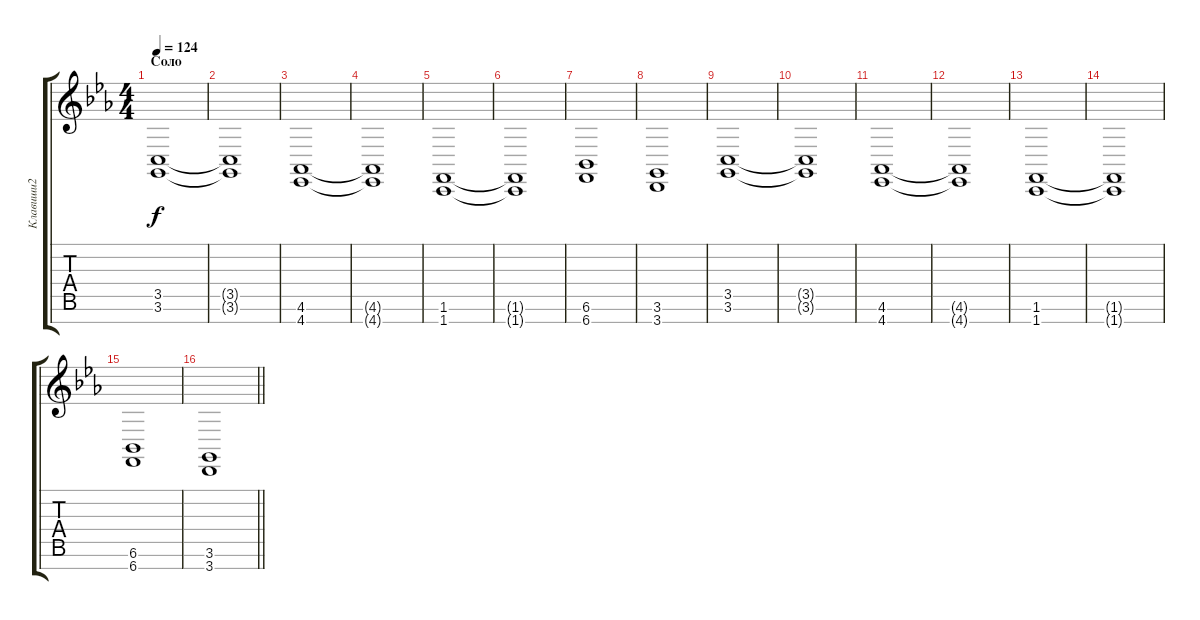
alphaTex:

\track ("Клавиши2" "Клавиши2") {instrument pad5bowed}
\staff {score tabs}
\tuning (E4 B3 G3 D3 A2 E2 B1) {hide}
\ts (4 4)
\section ("" "Соло")
\tempo 124
\clef g2
\ks cminor
(3.5 3.6).1{dy f} |
(3.5{t} 3.6{t}).1 |
(4.6 4.7).1 |
(4.6{t} 4.7{t}).1 |
(1.6 1.7).1 |
(1.6{t} 1.7{t}).1 |
(6.6 6.7).1 |
(3.6 3.7).1 |
(3.5 3.6).1 |
(3.5{t} 3.6{t}).1 |
(4.6 4.7).1 |
(4.6{t} 4.7{t}).1 |
(1.6 1.7).1 |
(1.6{t} 1.7{t}).1 |
(6.6 6.7).1 |
\barLineRight lightlight
(3.6 3.7).1
